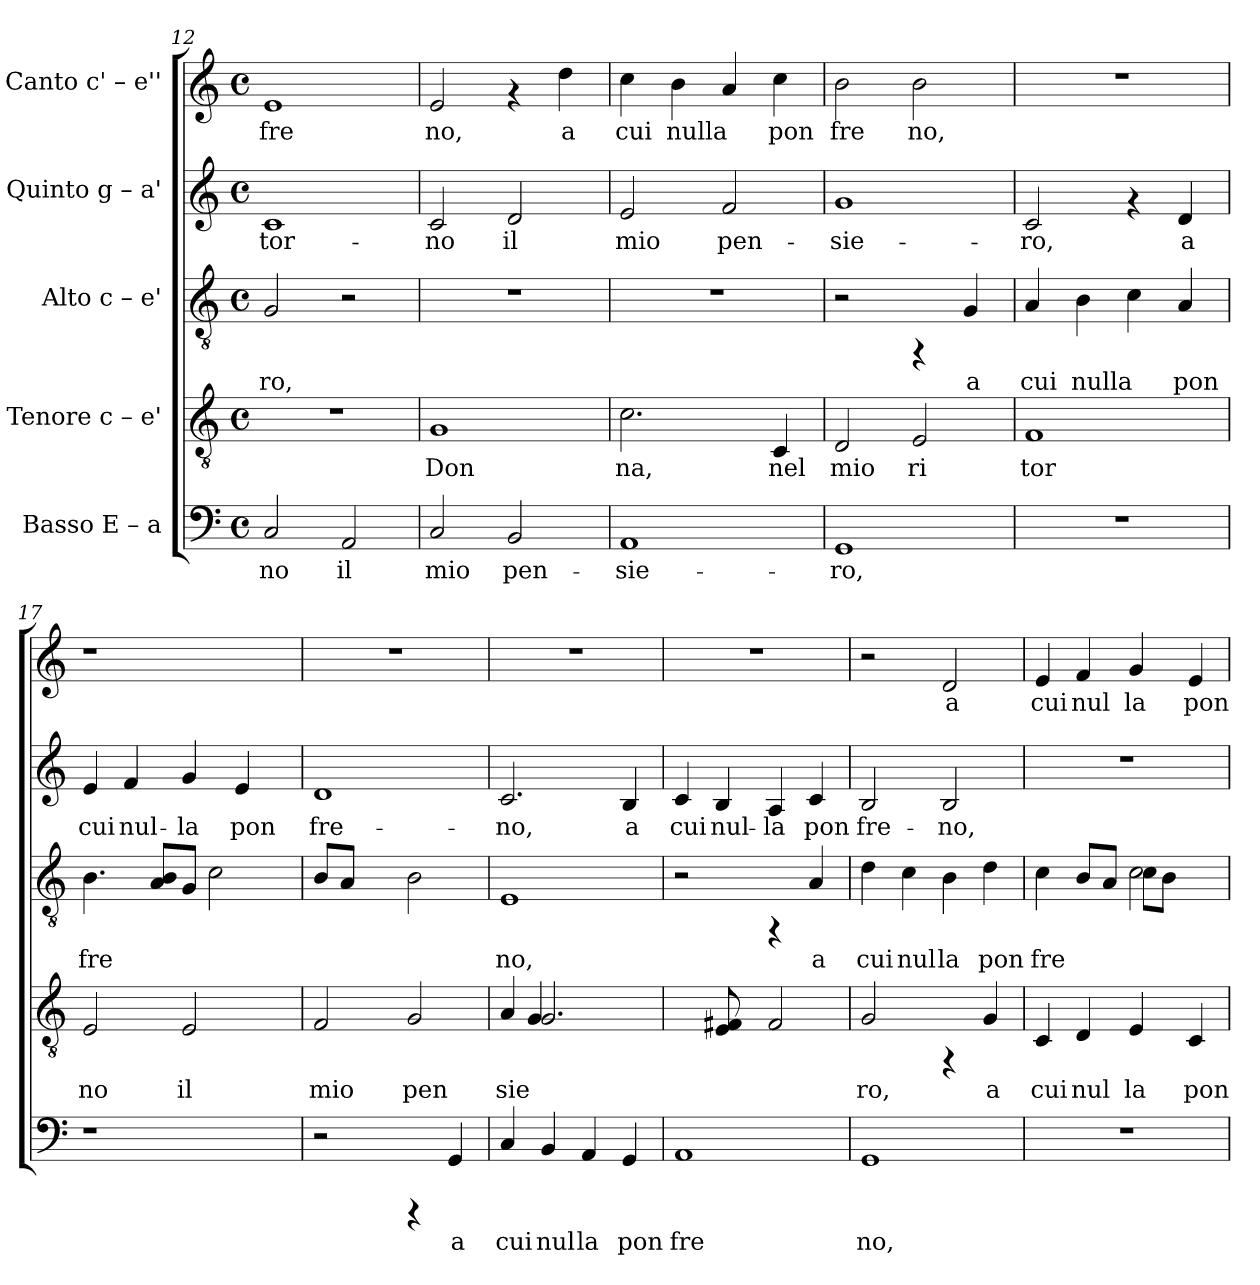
**kern	**text	**kern	**text	**kern	**text	**kern	**text	**kern	**text
*part5	*part5	*part4	*part4	*part3	*part3	*part2	*part2	*part1	*part1
*staff5	*staff5	*staff4	*staff4	*staff3	*staff3	*staff2	*staff2	*staff1	*staff1
*I"Basso  E – a	*	*I"Tenore  c – e'	*	*I"Alto  c – e'	*	*I"Quinto  g – a'	*	*I"Canto  c' – e''	*
*clefF4	*	*clefGv2	*	*clefGv2	*	*clefG2	*	*clefG2	*
*k[]	*	*k[]	*	*k[]	*	*k[]	*	*k[]	*
*C:	*	*C:	*	*C:	*	*C:	*	*C:	*
*M4/4	*	*M4/4	*	*M4/4	*	*M4/4	*	*M4/4	*
*met(c)	*	*met(c)	*	*met(c)	*	*met(c)	*	*met(c)	*
=12	=12	=12	=12	=12	=12	=12	=12	=12	=12
!	!LO:LY:b:cj	!	!	!	!LO:LY:b:rj	!	!LO:LY:b:rj	!	!LO:LY:b:rj
2C/	-no	1r	.	2G/	-ro,	1c	-tor-	1e	fre
!	!LO:LY:b:cj	!	!	!	!	!	!	!	!
2AA/	il	.	.	2r	.	.	.	.	.
=13	=13	=13	=13	=13	=13	=13	=13	=13	=13
!	!LO:LY:b:cj	!	!LO:LY:b:cj	!	!	!	!LO:LY:b:rj	!	!LO:LY:b:rj
2C/	mio	1G	Don	1r	.	2c/	-no	2e/	no,
!	!LO:LY:b:cj	!	!	!	!	!	!LO:LY:b:rj	!	!
2BB/	pen-	.	.	.	.	2d/	il	4rf	.
!	!	!	!	!	!	!	!	!	!LO:LY:b:rj
.	.	.	.	.	.	.	.	4dd\	a
=14	=14	=14	=14	=14	=14	=14	=14	=14	=14
!	!LO:LY:b:cj	!	!LO:LY:b:cj	!	!	!	!LO:LY:b:rj	!	!LO:LY:b:rj
1AA	-sie-	2.c\	na,	1r	.	2e/	mio	4cc\	cui
!	!	!	!	!	!	!	!	!	!LO:LY:b:rj
.	.	.	.	.	.	.	.	4b\	nulla
!	!	!	!	!	!	!	!LO:LY:b:rj	!	!LO:LY:b:rj
.	.	.	.	.	.	2f/	pen-	4a/	.
!	!	!	!LO:LY:b:cj	!	!	!	!	!	!LO:LY:b:rj
.	.	4C/	nel	.	.	.	.	4cc\	pon
=15	=15	=15	=15	=15	=15	=15	=15	=15	=15
!	!LO:LY:b:cj	!	!LO:LY:b:cj	!	!	!	!LO:LY:b:rj	!	!LO:LY:b:rj
1GG	-ro,	2D/	mio	2r	.	1g	-sie-	2b\	fre
!	!	!	!LO:LY:b:cj	!	!	!	!	!	!LO:LY:b:rj
.	.	2E/	ri	4rFF	.	.	.	2b\	no,
!	!	!	!	!	!LO:LY:b:rj	!	!	!	!
.	.	.	.	4G/	a	.	.	.	.
=16	=16	=16	=16	=16	=16	=16	=16	=16	=16
!	!	!	!LO:LY:b:cj	!	!LO:LY:b:rj	!	!LO:LY:b:rj	!	!
1r	.	1F	tor	4A/	cui	2c/	-ro,	1r	.
!	!	!	!	!	!LO:LY:b:rj	!	!	!	!
.	.	.	.	4B\	nulla	.	.	.	.
!	!	!	!	!	!LO:LY:b:rj	!	!	!	!
.	.	.	.	4c\	.	4rf	.	.	.
!	!	!	!	!	!LO:LY:b:rj	!	!LO:LY:b:rj	!	!
.	.	.	.	4A/	pon	4d/	a	.	.
=17	=17	=17	=17	=17	=17	=17	=17	=17	=17
!	!	!	!LO:LY:b:cj	!	!LO:LY:b:rj	!	!LO:LY:b:rj	!	!
1r	.	2E/	no	4.B\	fre-	4e/	cui	1r	.
!	!	!	!	!	!	!	!LO:LY:b:rj	!	!
.	.	.	.	.	.	4f/	nul-	.	.
!	!	!	!	!	!LO:LY:b:rj	!	!	!	!
.	.	.	.	8A/ 8B/L	--	.	.	.	.
!	!	!	!LO:LY:b:cj	!	!LO:LY:b:rj	!	!LO:LY:b:rj	!	!
.	.	2E/	il	8G/J	--	4g/	-la	.	.
.	.	.	.	2c\	.	.	.	.	.
!	!	!	!	!	!	!	!LO:LY:b:rj	!	!
.	.	.	.	.	.	4e/	pon	.	.
8ryy	.	8ryy	.	.	.	8ryy	.	8ryy	.
!!LO:PB:g=z
=18	=18	=18	=18	=18	=18	=18	=18	=18	=18
!	!	!	!LO:LY:b:cj	!	!LO:LY:b:rj	!	!LO:LY:b:rj	!	!
2r	.	2F/	mio	8B/L	--	1d	fre-	1r	.
!	!	!	!	!	!LO:LY:b:rj	!	!	!	!
.	.	.	.	8A/J	--	.	.	.	.
.	.	.	.	4ryy	.	.	.	.	.
!	!	!	!LO:LY:b:cj	!	!LO:LY:b:rj	!	!	!	!
4rCCC	.	2G/	pen	2B\	--	.	.	.	.
!	!LO:LY:b:cj	!	!	!	!	!	!	!	!
4GG/	a	.	.	.	.	.	.	.	.
=19	=19	=19	=19	=19	=19	=19	=19	=19	=19
!	!LO:LY:b:cj	!	!LO:LY:b:cj	!	!LO:LY:b:rj	!	!LO:LY:b:rj	!	!
*	*	*^	*	*	*	*	*	*	*
4C/	cui	4A/	4ryy	sie	1E	-no,	2.c/	-no,	1r	.
!	!LO:LY:b:cj	!	!	!LO:LY:b:cj	!	!	!	!	!	!
4BB/	nul	2.G/	4G/	.	.	.	.	.	.	.
!	!LO:LY:b:cj	!	!	!	!	!	!	!	!	!
4AA/	la	.	2ryy	.	.	.	.	.	.	.
!	!LO:LY:b:cj	!	!	!	!	!	!	!LO:LY:b:rj	!	!
4GG/	pon	.	.	.	.	.	4B/	a	.	.
*	*	*v	*v	*	*	*	*	*	*	*
=20	=20	=20	=20	=20	=20	=20	=20	=20	=20
!	!LO:LY:b:cj	!	!	!	!	!	!LO:LY:b:rj	!	!
1AA	fre	4ryy	.	2r	.	4c/	cui	1r	.
!	!	!	!LO:LY:b:cj	!	!	!	!LO:LY:b:rj	!	!
.	.	8F#X/ 8E/	.	.	.	4B/	nul-	.	.
.	.	8ryy	.	.	.	.	.	.	.
!	!	!	!LO:LY:b:cj	!	!	!	!LO:LY:b:rj	!	!
.	.	2F#/	.	4rFF	.	4A/	-la	.	.
!	!	!	!	!	!LO:LY:b:rj	!	!LO:LY:b:rj	!	!
.	.	.	.	4A/	a	4c/	pon	.	.
=21	=21	=21	=21	=21	=21	=21	=21	=21	=21
!	!LO:LY:b:cj	!	!LO:LY:b:cj	!	!LO:LY:b:rj	!	!LO:LY:b:rj	!	!
1GG	no,	2G/	ro,	4d\	cui	2B/	fre-	2r	.
!	!	!	!	!	!LO:LY:b:rj	!	!	!	!
.	.	.	.	4c\	nul	.	.	.	.
!	!	!	!	!	!LO:LY:b:rj	!	!LO:LY:b:rj	!	!LO:LY:b:rj
.	.	4rFF	.	4B\	la	2B/	-no,	2d/	a
!	!	!	!LO:LY:b:cj	!	!LO:LY:b:rj	!	!	!	!
.	.	4G/	a	4d\	pon	.	.	.	.
=22	=22	=22	=22	=22	=22	=22	=22	=22	=22
!	!	!	!LO:LY:b:cj	!	!LO:LY:b:rj	!	!	!	!LO:LY:b:rj
*	*	*	*	*^	*	*	*	*	*
1r	.	4C/	cui	4c\	2ryy	fre	1r	.	4e/	cui
!	!	!	!LO:LY:b:cj	!	!	!LO:LY:b:rj	!	!	!	!LO:LY:b:rj
.	.	4D/	nul	8B/L	.	.	.	.	4f/	nul
!	!	!	!	!	!	!LO:LY:b:rj	!	!	!	!
.	.	.	.	8A/J	.	.	.	.	.	.
!	!	!	!LO:LY:b:cj	!	!	!LO:LY:b:rj	!	!	!	!LO:LY:b:rj
.	.	4E/	la	2c\	8c\L	.	.	.	4g/	la
!	!	!	!	!	!	!LO:LY:b:rj	!	!	!	!
.	.	.	.	.	8B\J	.	.	.	.	.
!	!	!	!LO:LY:b:cj	!	!	!	!	!	!	!LO:LY:b:rj
.	.	4C/	pon	.	4ryy	.	.	.	4e/	pon
*	*	*	*	*v	*v	*	*	*	*	*
=	=	=	=	=	=	=	=	=	=
*-	*-	*-	*-	*-	*-	*-	*-	*-	*-
